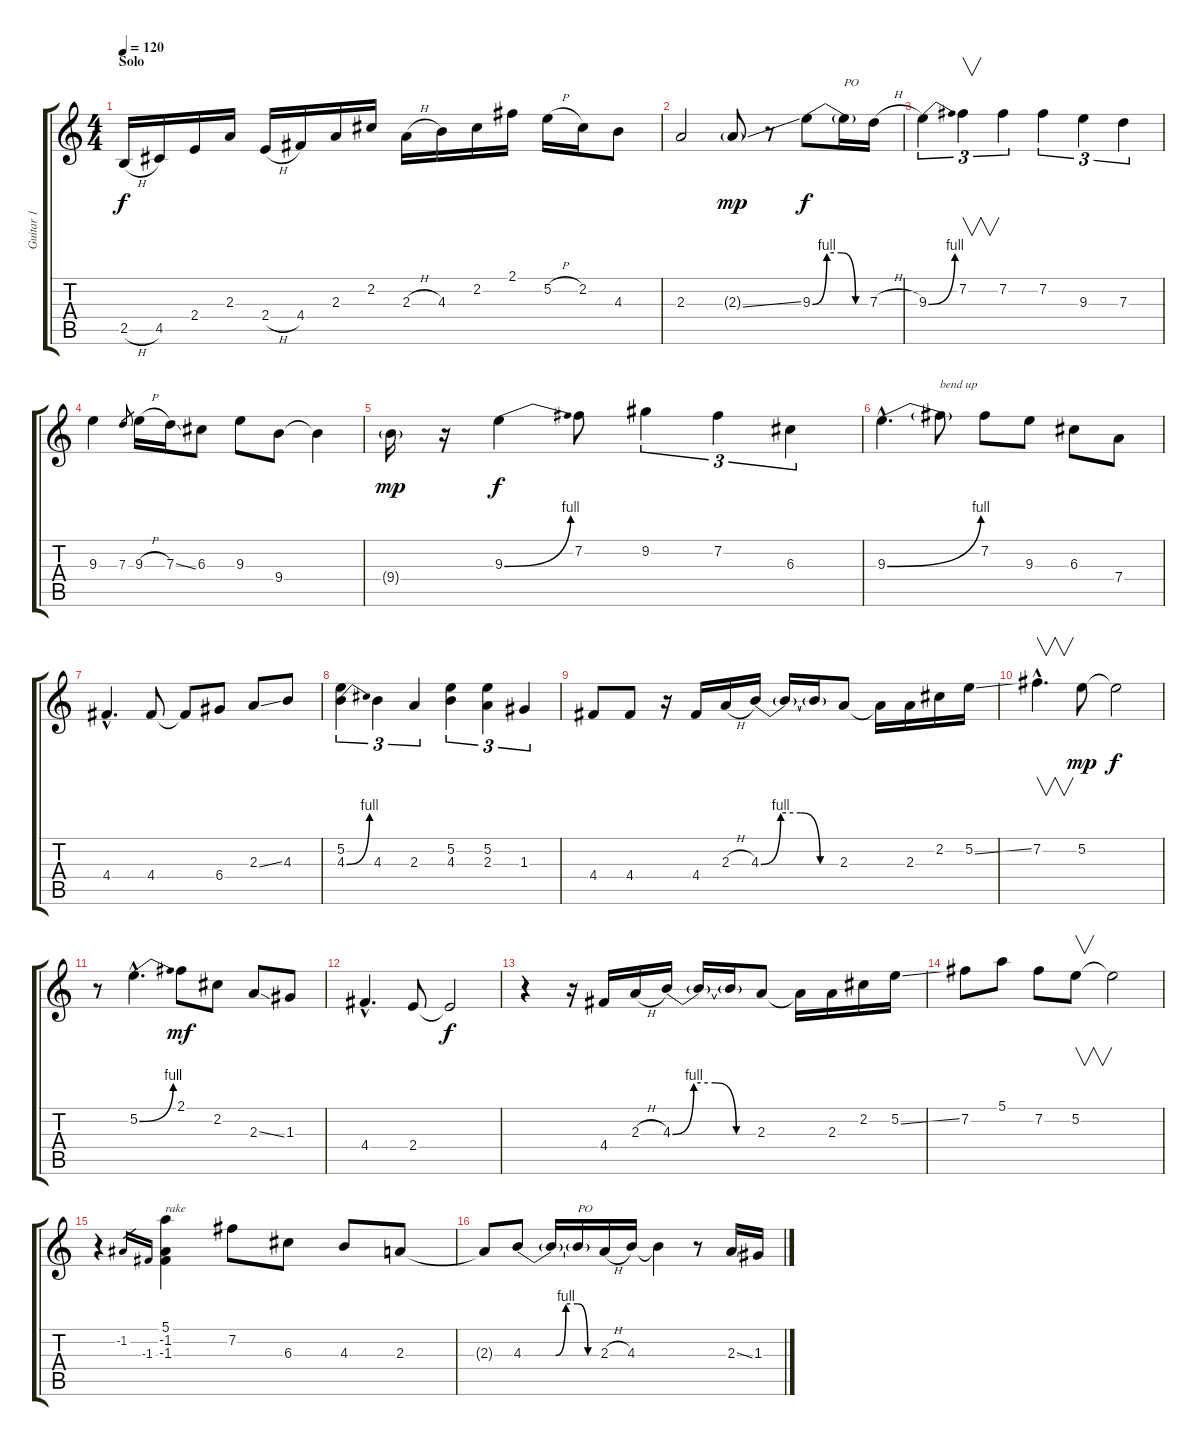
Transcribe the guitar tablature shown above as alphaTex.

\track ("Guitar 1" "Guitar 1") {instrument distortionguitar}
\staff {score tabs}
\tuning (E4 B3 G3 D3 A2 E2) {hide}
\ts (4 4)
\section ("" "Solo")
\tempo 120
\clef g2
\ks c
2.5{h}.16{dy f} 4.5.16 2.4.16 2.3.16 2.4{h}.16 4.4.16 2.3.16 2.2.16 2.3{h}.16 4.3.16 2.2.16 2.1.16 5.2{h}.16 2.2.16 4.3.8 |
2.3.2 2.3{ss g}.8{dy mp} r.8 9.3{be (custom 0 0 15 4 30 4 45 0 60 0)}.8{dy f} 9.3{t}.16{txt "PO"} 7.3{h}.16 |
9.3{be (bend 0 0 60 4)}.4{tu (3 2)} 7.2.4{v tu (3 2)} 7.2.4{tu (3 2)} 7.2.4{tu (3 2)} 9.3.4{tu (3 2)} 7.3.4{tu (3 2)} |
9.3.4 7.3.8{gr} 9.3{h}.16 7.3{ss}.16 6.3.8 9.3.8 9.4.8 9.4{t}.4 |
9.4{g}.16{dy mp} r.16 9.3{be (bend 0 0 60 4)}.4{dy f} 7.2.8 9.2.4{tu (3 2)} 7.2.4{tu (3 2)} 6.3.4{tu (3 2)} |
9.3{be (bend 0 0 60 4) hac}.4{d} 9.3{t}.8{txt "bend up"} 7.2.8 9.3.8 6.3.8 7.4.8 |
4.4{hac}.4{d} 4.4.8 4.4{t}.8 6.4.8 2.3{ss}.8 4.3.8 |
(5.2 4.3{be (bend 0 0 60 4)}).4{tu (3 2)} 4.3.4{tu (3 2)} 2.3.4{tu (3 2)} (5.2 4.3).4{tu (3 2)} (5.2 2.3).4{tu (3 2)} 1.3.4{tu (3 2)} |
4.4.8 4.4.8 r.16 4.4.16 2.3{h}.16 4.3{be (custom 0 0 15 4 30 4 45 0 60 0)}.16 4.3{t}.16 4.3{t}.16 2.3.8 2.3{t}.16 2.3.16 2.2.16 5.2{ss}.16 |
7.2{hac}.4{v d} 5.2.8{dy mp} 5.2{t}.2{dy f} |
r.8 5.2{be (bend 0 0 60 4) hac}.4{d} 2.1.8{dy mf} 2.2.8 2.3{ss}.8 1.3.8 |
4.4{hac}.4{d} 2.4.8 2.4{t}.2{dy f} |
r.4 r.16 4.4.16 2.3{h}.16 4.3{be (custom 0 0 15 4 30 4 45 0 60 0)}.16 4.3{t}.16 4.3{t}.16 2.3.8 2.3{t}.16 2.3.16 2.2.16 5.2{ss}.16 |
7.2.8 5.1.8 7.2.8 5.2.8{v} 5.2{t}.2 |
r.4 -1.2.16{gr} -1.3.16{gr} (5.1 -1.2 -1.3).4{txt "rake"} 7.2.8 6.3.8 4.3.8 2.3.8 |
2.3{t}.8 4.3{be (custom 0 0 25 0 33 4 42 4 50 0 60 0)}.8 4.3{t}.16 4.3{t}.16{txt "PO"} 2.3{h}.16 4.3.16 4.3{t}.4 r.8 2.3{ss}.16 1.3{ss}.16
